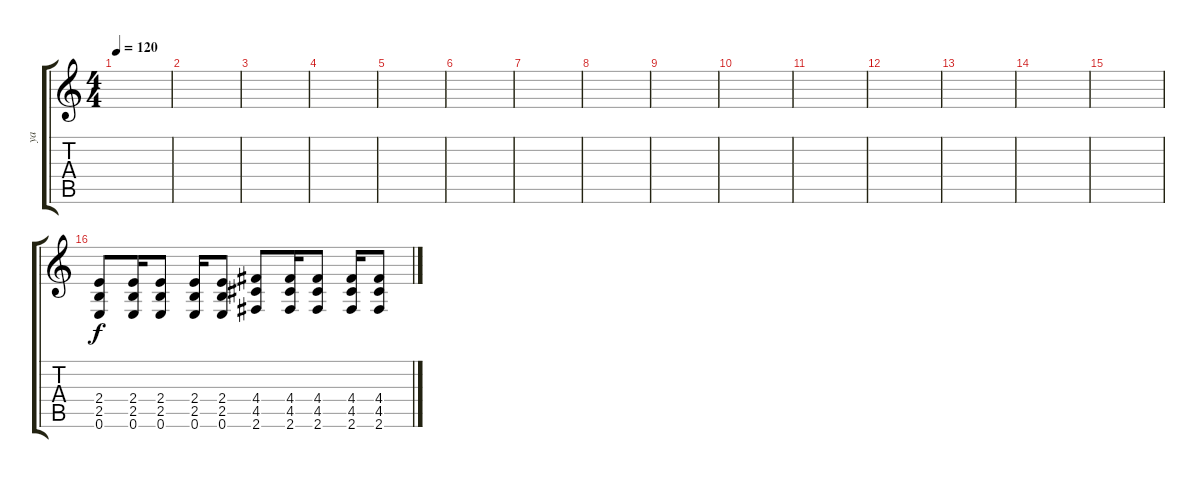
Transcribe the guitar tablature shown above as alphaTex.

\track ("ya" "ya") {instrument overdrivenguitar}
\staff {score tabs}
\tuning (E4 B3 G3 D3 A2 E2) {hide}
\ts (4 4)
\tempo 120
\clef g2
\ks c
|
|
|
|
|
|
|
|
|
|
|
|
|
|
|
(2.4 2.5 0.6).8 (2.4 2.5 0.6).16 (2.4 2.5 0.6).8 (2.4 2.5 0.6).16 (2.4 2.5 0.6).8 (4.4 4.5 2.6).8 (4.4 4.5 2.6).16 (4.4 4.5 2.6).8 (4.4 4.5 2.6).16 (4.4 4.5 2.6).8
